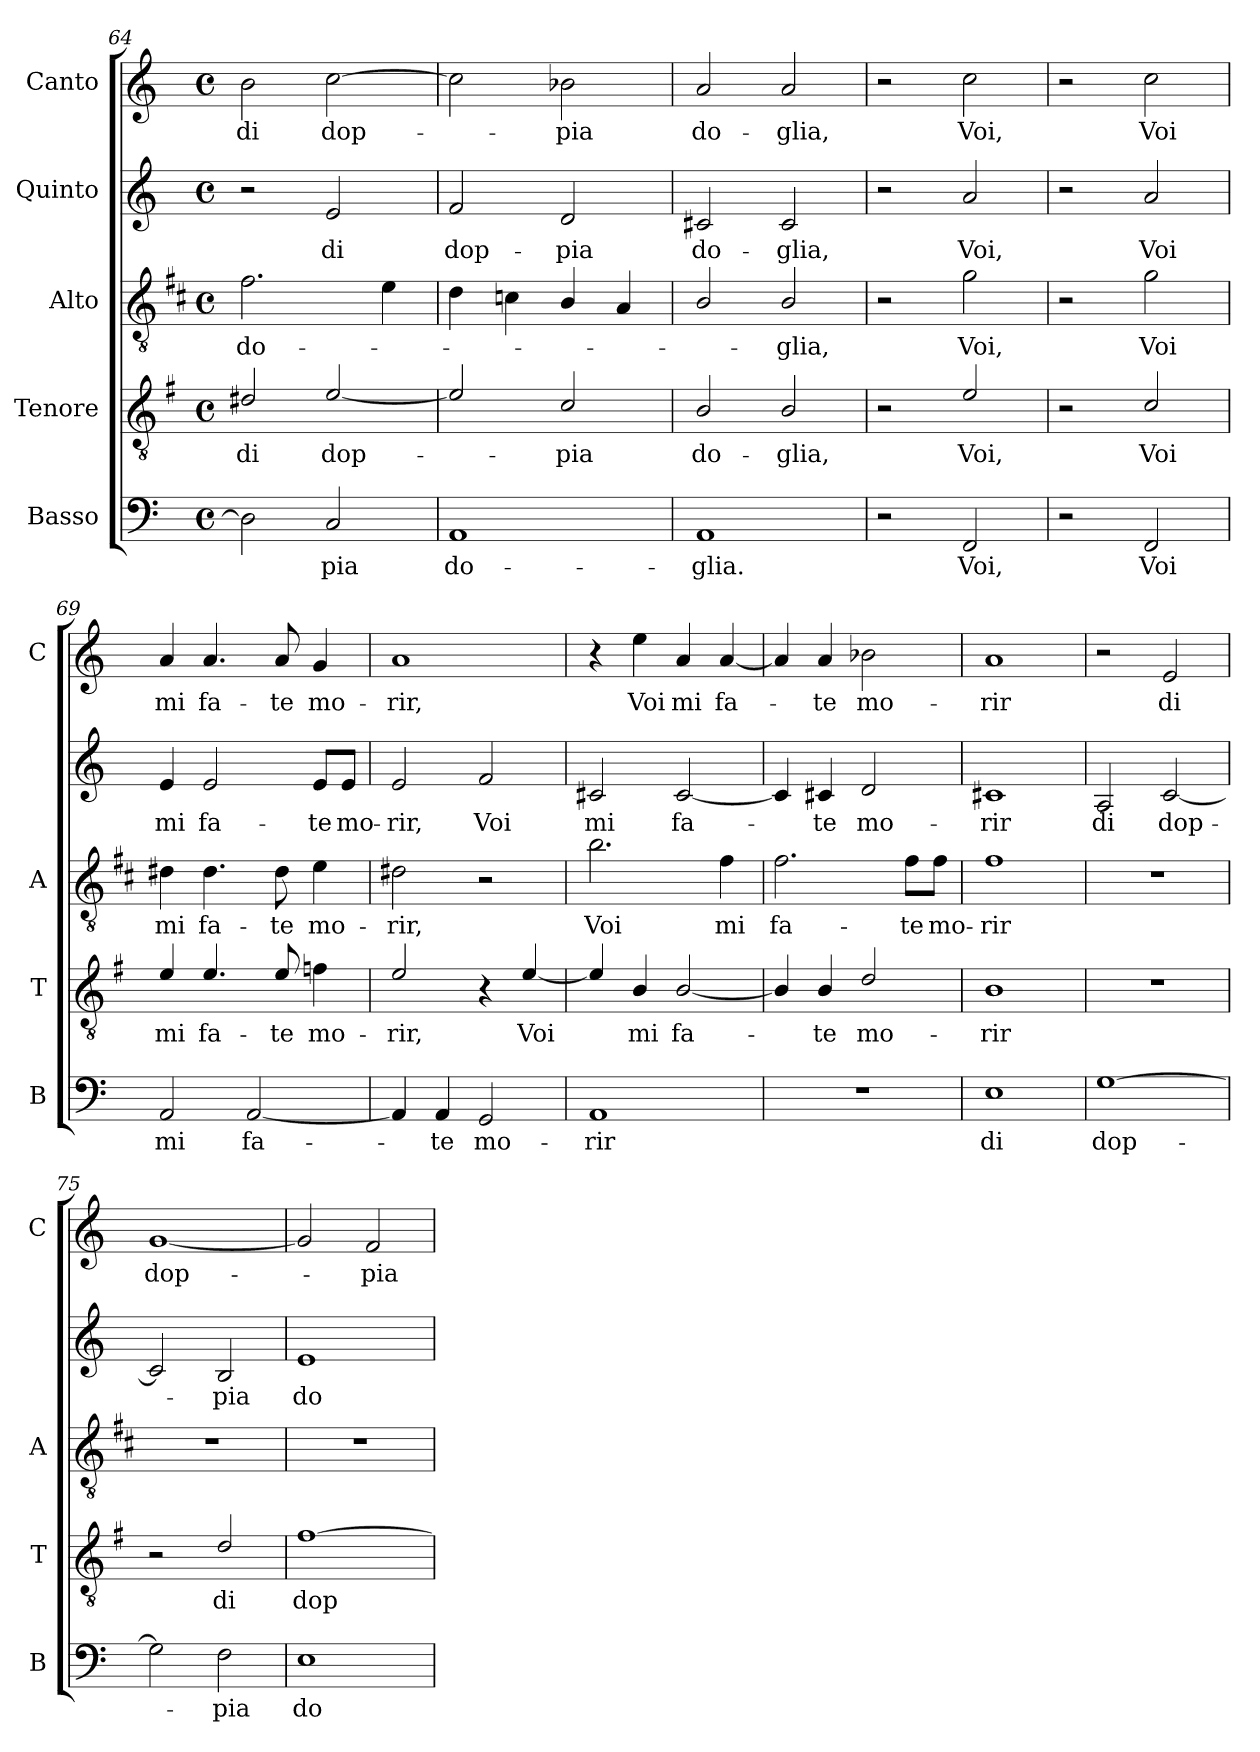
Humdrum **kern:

**kern	**text	**kern	**text	**kern	**text	**kern	**text	**kern	**text
*part5	*part5	*part4	*part4	*part3	*part3	*part2	*part2	*part1	*part1
*staff5	*staff5	*staff4	*staff4	*staff3	*staff3	*staff2	*staff2	*staff1	*staff1
*I"Basso	*	*I"Tenore	*	*I"Alto	*	*I"Quinto	*	*I"Canto	*
*I'B	*	*I'T	*	*I'A	*	*	*	*I'C	*
*clefF4	*	*clefGv2	*	*clefGv2	*	*clefG2	*	*clefG2	*
*	*	*ITrd4c7	*	*ITrd1c2	*	*	*	*	*
*k[]	*	*k[]	*	*k[]	*	*k[]	*	*k[]	*
*C:	*	*C:	*	*C:	*	*C:	*	*C:	*
*M4/4	*	*M4/4	*	*M4/4	*	*M4/4	*	*M4/4	*
*met(c)	*	*met(c)	*	*met(c)	*	*met(c)	*	*met(c)	*
=64	=64	=64	=64	=64	=64	=64	=64	=64	=64
!	!	!	!LO:LY:b	!	!LO:LY:b	!	!	!	!LO:LY:b
2D\]	.	2G#X/	di	2.e\	do-	2r	.	2b\	di
!	!LO:LY:b	!	!LO:LY:b	!	!	!	!LO:LY:b	!	!LO:LY:b
2C/	-pia	[2A/	dop-	.	.	2e/	di	[2cc\	dop-
.	.	.	.	4d\	.	.	.	.	.
!!LO:PB:g=z
=65	=65	=65	=65	=65	=65	=65	=65	=65	=65
!	!LO:LY:b	!	!	!	!	!	!LO:LY:b	!	!
1AA	do-	2A/]	.	4c\	.	2f/	dop-	2cc\]	.
.	.	.	.	4B-X\	.	.	.	.	.
!	!	!	!LO:LY:b	!	!	!	!LO:LY:b	!	!LO:LY:b
.	.	2F/	-pia	4A/	.	2d/	-pia	2b-X\	-pia
.	.	.	.	4G/	.	.	.	.	.
=66	=66	=66	=66	=66	=66	=66	=66	=66	=66
!	!LO:LY:b	!	!LO:LY:b	!	!	!	!LO:LY:b	!	!LO:LY:b
1AA	-glia.	2E/	do-	2A/	.	2c#X/	do-	2a/	do-
!	!	!	!LO:LY:b	!	!LO:LY:b	!	!LO:LY:b	!	!LO:LY:b
.	.	2E/	-glia,	2A/	-glia,	2c#/	-glia,	2a/	-glia,
=67	=67	=67	=67	=67	=67	=67	=67	=67	=67
2r	.	2r	.	2r	.	2r	.	2r	.
!	!LO:LY:b	!	!LO:LY:b	!	!LO:LY:b	!	!LO:LY:b	!	!LO:LY:b
2FF/	Voi,	2A/	Voi,	2f\	Voi,	2a/	Voi,	2cc\	Voi,
=68	=68	=68	=68	=68	=68	=68	=68	=68	=68
2r	.	2r	.	2r	.	2r	.	2r	.
!	!LO:LY:b	!	!LO:LY:b	!	!LO:LY:b	!	!LO:LY:b	!	!LO:LY:b
2FF/	Voi	2F/	Voi	2f\	Voi	2a/	Voi	2cc\	Voi
=69	=69	=69	=69	=69	=69	=69	=69	=69	=69
!	!LO:LY:b	!	!LO:LY:b	!	!LO:LY:b	!	!LO:LY:b	!	!LO:LY:b
2AA/	mi	4A/	mi	4c#X\	mi	4e/	mi	4a/	mi
!	!	!	!LO:LY:b	!	!LO:LY:b	!	!LO:LY:b	!	!LO:LY:b
.	.	4.A/	fa-	4.c#\	fa-	2e/	fa-	4.a/	fa-
!	!LO:LY:b	!	!	!	!	!	!	!	!
[2AA/	fa-	.	.	.	.	.	.	.	.
!	!	!	!LO:LY:b	!	!LO:LY:b	!	!	!	!LO:LY:b
.	.	8A/	-te	8c#\	-te	.	.	8a/	-te
!	!	!	!LO:LY:b	!	!LO:LY:b	!	!LO:LY:b	!	!LO:LY:b
.	.	4B-X\	mo-	4d\	mo-	8e/L	-te	4g/	mo-
!	!	!	!	!	!	!	!LO:LY:b	!	!
.	.	.	.	.	.	8e/J	mo-	.	.
=70	=70	=70	=70	=70	=70	=70	=70	=70	=70
!	!	!	!LO:LY:b	!	!LO:LY:b	!	!LO:LY:b	!	!LO:LY:b
4AA/]	.	2A/	-rir,	2c#X\	-rir,	2e/	-rir,	1a	-rir,
!	!LO:LY:b	!	!	!	!	!	!	!	!
4AA/	-te	.	.	.	.	.	.	.	.
!	!LO:LY:b	!	!	!	!	!	!LO:LY:b	!	!
2GG/	mo-	4r	.	2r	.	2f/	Voi	.	.
!	!	!	!LO:LY:b	!	!	!	!	!	!
.	.	[4A/	Voi	.	.	.	.	.	.
=71	=71	=71	=71	=71	=71	=71	=71	=71	=71
!	!LO:LY:b	!	!	!	!LO:LY:b	!	!LO:LY:b	!	!
1AA	-rir	4A/]	.	2.a\	Voi	2c#X/	mi	4r	.
!	!	!	!LO:LY:b	!	!	!	!	!	!LO:LY:b
.	.	4E/	mi	.	.	.	.	4ee\	Voi
!	!	!	!LO:LY:b	!	!	!	!LO:LY:b	!	!LO:LY:b
.	.	[2E/	fa-	.	.	[2c#/	fa-	4a/	mi
!	!	!	!	!	!LO:LY:b	!	!	!	!LO:LY:b
.	.	.	.	4e\	mi	.	.	[4a/	fa-
!!LO:LB:g=z
=72	=72	=72	=72	=72	=72	=72	=72	=72	=72
!	!	!	!	!	!LO:LY:b	!	!	!	!
1r	.	4E/]	.	2.e\	fa-	4c#/]	.	4a/]	.
!	!	!	!LO:LY:b	!	!	!	!LO:LY:b	!	!LO:LY:b
.	.	4E/	-te	.	.	4c#X/	-te	4a/	-te
!	!	!	!LO:LY:b	!	!	!	!LO:LY:b	!	!LO:LY:b
.	.	2G/	mo-	.	.	2d/	mo-	2b-X\	mo-
!	!	!	!	!	!LO:LY:b	!	!	!	!
.	.	.	.	8e\L	-te	.	.	.	.
!	!	!	!	!	!LO:LY:b	!	!	!	!
.	.	.	.	8e\J	mo-	.	.	.	.
=73	=73	=73	=73	=73	=73	=73	=73	=73	=73
!	!LO:LY:b	!	!LO:LY:b	!	!LO:LY:b	!	!LO:LY:b	!	!LO:LY:b
1E	di	1E	-rir	1e	-rir	1c#X	-rir	1a	-rir
=74	=74	=74	=74	=74	=74	=74	=74	=74	=74
!	!LO:LY:b	!	!	!	!	!	!LO:LY:b	!	!
[1G	dop-	1r	.	1r	.	2A/	di	2r	.
!	!	!	!	!	!	!	!LO:LY:b	!	!LO:LY:b
.	.	.	.	.	.	[2c/	dop-	2e/	di
=75	=75	=75	=75	=75	=75	=75	=75	=75	=75
!	!	!	!	!	!	!	!	!	!LO:LY:b
2G\]	.	2r	.	1r	.	2c/]	.	[1g	dop-
!	!LO:LY:b	!	!LO:LY:b	!	!	!	!LO:LY:b	!	!
2F\	-pia	2G/	di	.	.	2B/	-pia	.	.
=76	=76	=76	=76	=76	=76	=76	=76	=76	=76
!	!LO:LY:b	!	!LO:LY:b	!	!	!	!LO:LY:b	!	!
1E	do-	[1B	dop-	1r	.	1e	do-	2g/]	.
!	!	!	!	!	!	!	!	!	!LO:LY:b
.	.	.	.	.	.	.	.	2f/	-pia
=	=	=	=	=	=	=	=	=	=
*-	*-	*-	*-	*-	*-	*-	*-	*-	*-
